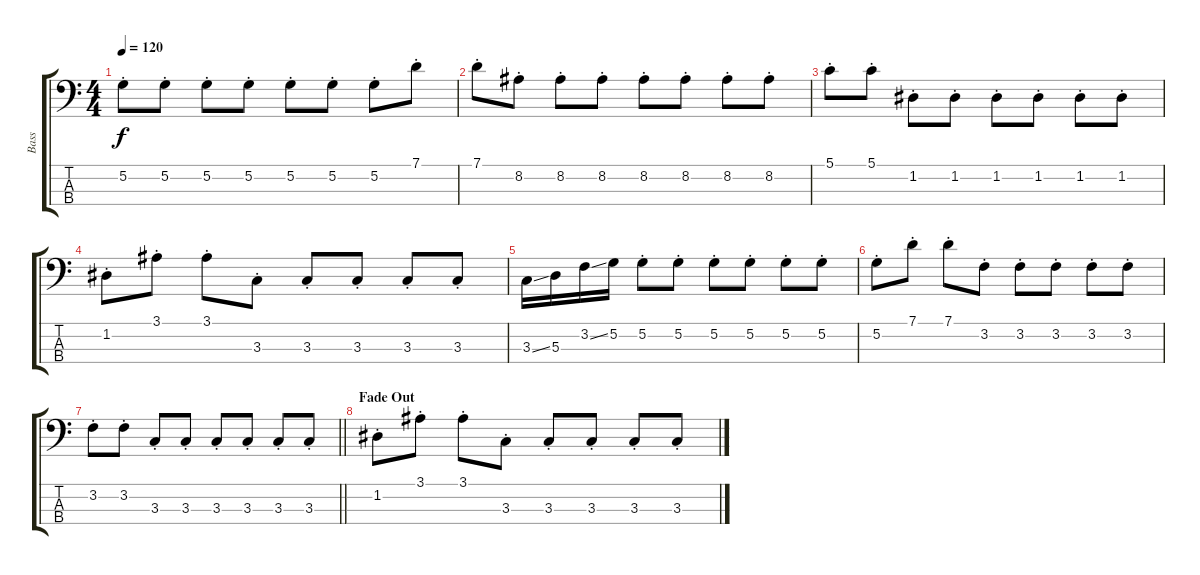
\track ("Bass" "Bass") {instrument distortionguitar}
\staff {score tabs}
\tuning (G2 D2 A1 E1) {hide}
\ts (4 4)
\tempo 120
\clef f4
\ks c
5.2{st}.8{dy f} 5.2{st}.8 5.2{st}.8 5.2{st}.8 5.2{st}.8 5.2{st}.8 5.2{st}.8 7.1{st}.8 |
7.1{st}.8 8.2{st}.8 8.2{st}.8 8.2{st}.8 8.2{st}.8 8.2{st}.8 8.2{st}.8 8.2{st}.8 |
5.1{st}.8 5.1{st}.8 1.2{st}.8 1.2{st}.8 1.2{st}.8 1.2{st}.8 1.2{st}.8 1.2{st}.8 |
1.2{st}.8 3.1{st}.8 3.1{st}.8 3.3{st}.8 3.3{st}.8 3.3{st}.8 3.3{st}.8 3.3{st}.8 |
3.3{ss}.16 5.3.16 3.2{ss}.16 5.2.16 5.2{st}.8 5.2{st}.8 5.2{st}.8 5.2{st}.8 5.2{st}.8 5.2{st}.8 |
5.2{st}.8 7.1{st}.8 7.1{st}.8 3.2{st}.8 3.2{st}.8 3.2{st}.8 3.2{st}.8 3.2{st}.8 |
\barLineRight lightlight
3.2{st}.8 3.2{st}.8 3.3{st}.8 3.3{st}.8 3.3{st}.8 3.3{st}.8 3.3{st}.8 3.3{st}.8 |
\section ("" "Fade Out")
1.2{st}.8 3.1{st}.8 3.1{st}.8 3.3{st}.8 3.3{st}.8 3.3{st}.8 3.3{st}.8 3.3{st}.8
